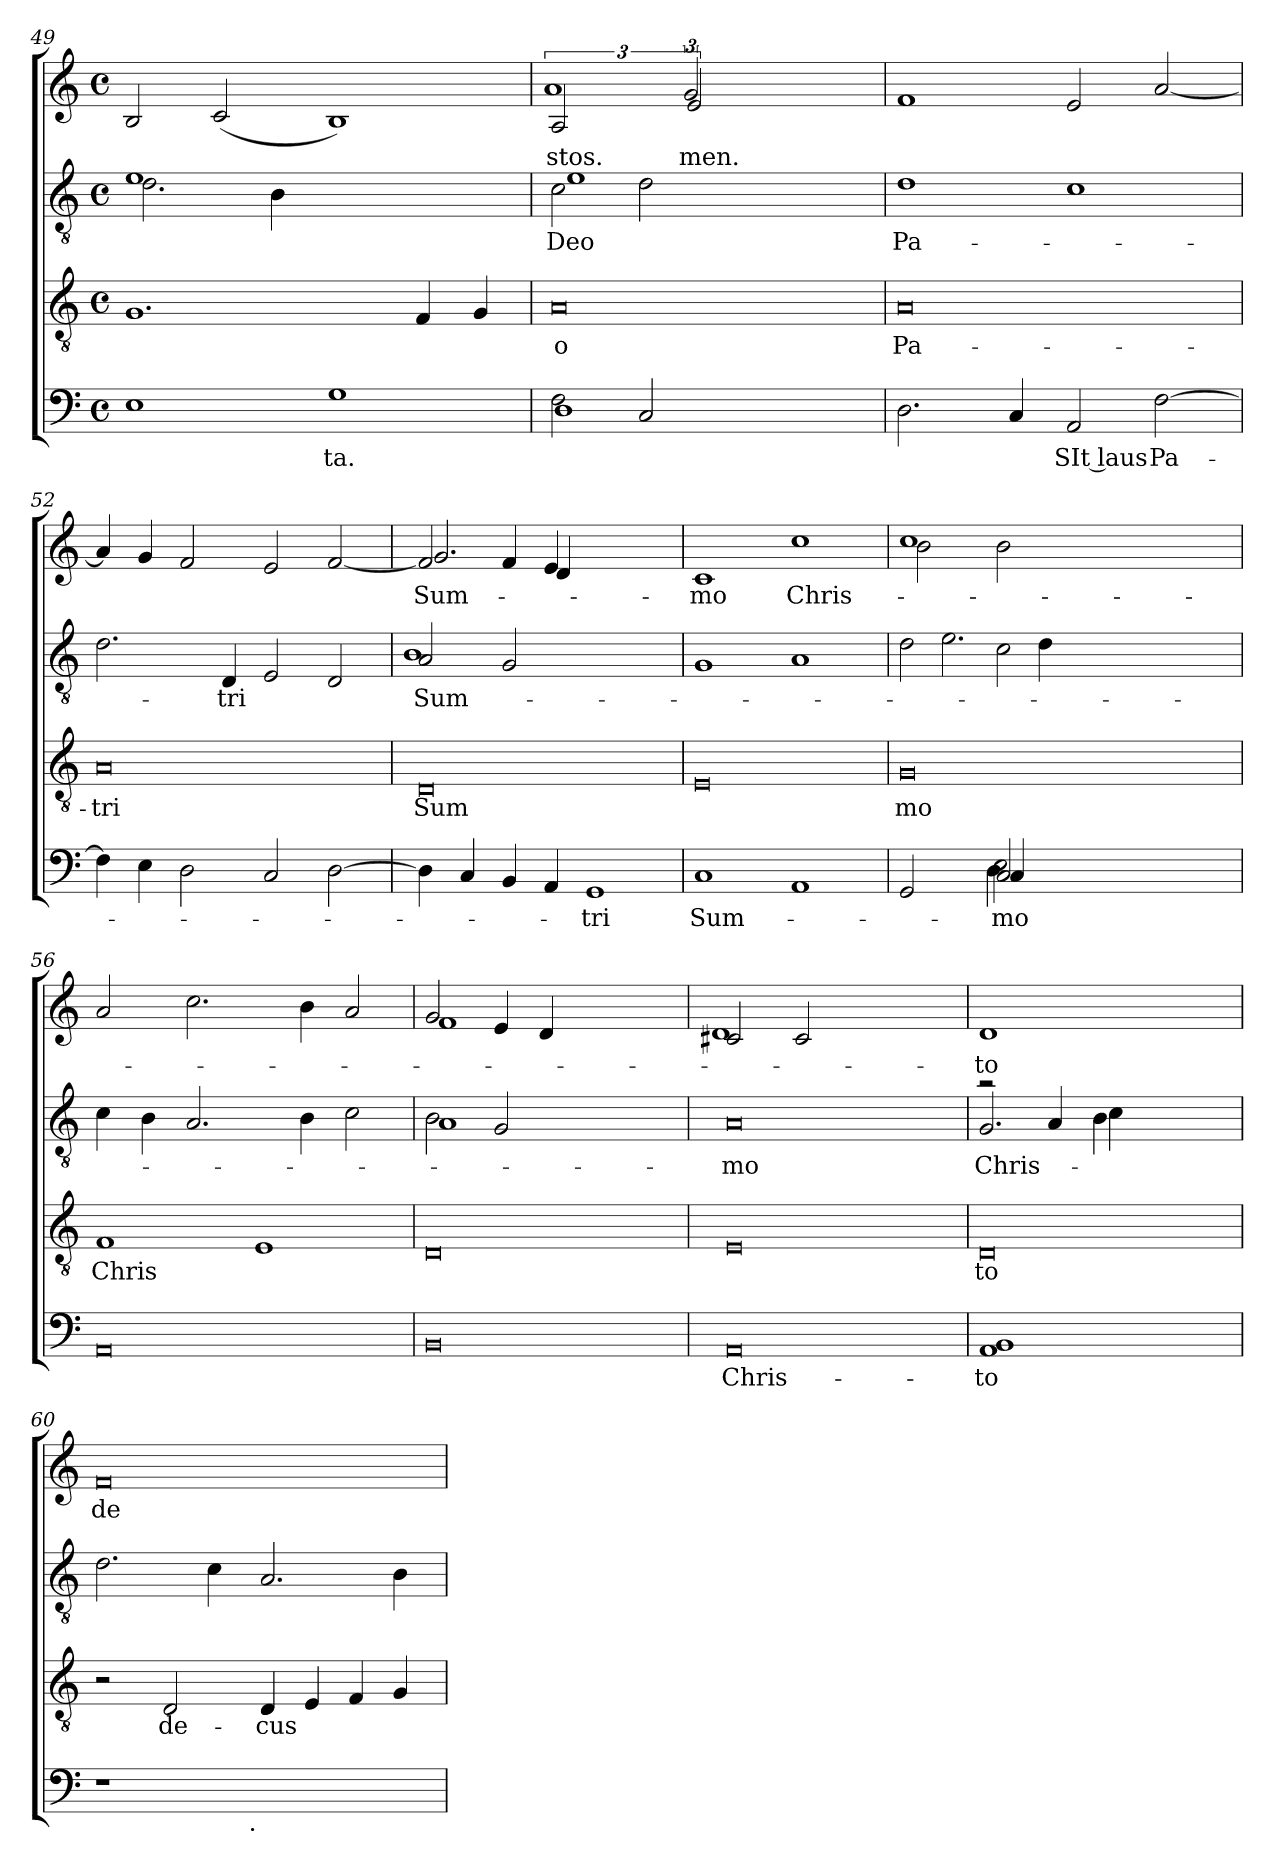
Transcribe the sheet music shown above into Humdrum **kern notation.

**kern	**text	**kern	**text	**kern	**text	**kern	**text
*part4	*part4	*part3	*part3	*part2	*part2	*part1	*part1
*staff4	*staff4	*staff3	*staff3	*staff2	*staff2	*staff1	*staff1
!!LO:LB:g=z
*clefF4	*	*clefGv2	*	*clefGv2	*	*clefG2	*
*k[]	*	*k[]	*	*k[]	*	*k[]	*
*C:	*	*C:	*	*C:	*	*C:	*
*M4/4	*	*M4/4	*	*M4/4	*	*M4/4	*
*met(c)	*	*met(c)	*	*met(c)	*	*met(c)	*
=49	=49	=49	=49	=49	=49	=49	=49
*	*	*	*	*^	*	*	*
1E	.	1.G	.	1e	2.d\	.	2B/	.
.	.	.	.	.	.	.	(2c/	.
.	.	.	.	.	4B\	.	.	.
!	!LO:LY:b	!	!	!	!	!	!	!
1G	ta.	.	.	1ryy	1ryy	.	1B)	.
.	.	4F/	.	.	.	.	.	.
.	.	4G/	.	.	.	.	.	.
=50!	=50!	=50!	=50!	=50!	=50!	=50!	=50!	=50!
*^	*	*	*	*	*	*	*	*
!	!	!	!	!LO:LY:b	!	!	!LO:LY:b	!	!LO:LY:b
*	*	*	*	*	*	*	*	*^	*
2F\	1D	.	0A	-o	2c\	1e	Deo	2A/	3%2a	stos.
2C/	.	.	.	.	2d\	.	.	6ryy	.	.
!	!	!	!	!	!	!	!	!	!	!LO:LY:b
.	.	.	.	.	.	.	.	3g/	3e/	men.
1ryy	1ryy	.	.	.	1ryy	1ryy	.	1ryy	1ryy	.
=51!	=51!	=51!	=51!	=51!	=51!	=51!	=51!	=51!	=51!	=51!
!	!	!	!	!LO:LY:b	!	!	!LO:LY:b	!	!	!
*	*	*	*	*	*v	*v	*	*	*	*
*v	*v	*	*	*	*	*	*v	*v	*
2.D\	.	0A	Pa-	1d	Pa-	1f	.
4C/	.	.	.	.	.	.	.
!	!LO:LY:b	!	!	!	!	!	!
2AA/	SIt laus	.	.	1c	.	2e/	.
!	!LO:LY:b	!	!	!	!	!	!
[>2F\	Pa-	.	.	.	.	[<2a/	.
=52!	=52!	=52!	=52!	=52!	=52!	=52!	=52!
!	!	!	!LO:LY:b	!	!	!	!
4F\]	.	0A	-tri	2.d\	.	4a/]	.
4E\	.	.	.	.	.	4g/	.
2D\	.	.	.	.	.	2f/	.
!	!	!	!	!	!LO:LY:b	!	!
.	.	.	.	4D/	-tri	.	.
2C/	.	.	.	2E/	.	2e/	.
[>2D\	.	.	.	2D/	.	[<2f/	.
=53!	=53!	=53!	=53!	=53!	=53!	=53!	=53!
!	!	!	!LO:LY:b	!	!LO:LY:b	!	!LO:LY:b
*	*	*	*	*^	*	*^	*
4D\]	.	0D	Sum	2A/	1B	Sum-	2f/]	2.g/	Sum-
4C/	.	.	.	.	.	.	.	.	.
4BB/	.	.	.	2G/	.	.	4f/	.	.
4AA/	.	.	.	.	.	.	4e/	4d/	.
!	!LO:LY:b	!	!	!	!	!	!	!	!
1GG	-tri	.	.	1ryy	1ryy	.	1ryy	1ryy	.
=54!	=54!	=54!	=54!	=54!	=54!	=54!	=54!	=54!	=54!
!	!LO:LY:b	!	!	!	!	!	!	!	!LO:LY:b
*	*	*	*	*v	*v	*	*	*	*
*	*	*	*	*	*	*v	*v	*
1C	Sum-	0E	.	1G	.	1c	-mo
!	!	!	!	!	!	!	!LO:LY:b
1AA	.	.	.	1A	.	1cc	Chris-
!!LO:LB:g=z
=55!	=55!	=55!	=55!	=55!	=55!	=55!	=55!
*^	*	*	*	*	*	*	*
*	*^	*	*	*	*	*	*	*
*	*	*^	*	*	*	*	*	*	*
!	!	!	!	!	!	!LO:LY:b	!	!	!	!
*	*	*	*	*	*	*	*^	*	*^	*
*	*	*	*	*	*	*	*	*^	*	*	*	*
*	*	*	*	*	*	*	*	*	*^	*	*	*	*
2GG/	2ryy	2ryy	2ryy	.	0G	mo	4.ryy	2d\	4ryy	2.ryy	.	1cc	2b\	.
.	.	.	.	.	.	.	.	.	2.e\	.	.	.	.	.
.	.	.	.	.	.	.	1ryy	.	.	.	.	.	.	.
!	!	!	!	!LO:LY:b	!	!	!	!	!	!	!	!	!	!
2C/	4C/	4D\	2E\	-mo	.	.	.	2c\	.	.	.	.	2b\	.
.	1ryy	1ryy	.	.	.	.	.	.	.	4d\	.	.	.	.
1ryy	.	.	1ryy	.	.	.	.	1ryy	1ryy	1ryy	.	1ryy	1ryy	.
.	.	.	.	.	.	.	2ryy	.	.	.	.	.	.	.
.	4ryy	4ryy	.	.	.	.	.	.	.	.	.	.	.	.
.	.	.	.	.	.	.	8ryy	.	.	.	.	.	.	.
*	*	*	*	*	*	*	*v	*v	*v	*v	*	*	*	*
*v	*v	*v	*v	*	*	*	*	*	*v	*v	*
=56!	=56!	=56!	=56!	=56!	=56!	=56!	=56!
!	!	!	!LO:LY:b	!	!	!	!
0AA	.	1F	Chris	4c\	.	2a/	.
.	.	.	.	4B\	.	.	.
.	.	.	.	2.A/	.	2.cc\	.
.	.	1E	.	.	.	.	.
.	.	.	.	4B\	.	4b\	.
.	.	.	.	2c\	.	2a/	.
=57!	=57!	=57!	=57!	=57!	=57!	=57!	=57!
*	*	*	*	*^	*	*^	*
0BB	.	0D	.	2B\	1A	.	2g/	1f	.
.	.	.	.	2G/	.	.	4e/	.	.
.	.	.	.	.	.	.	4d/	.	.
.	.	.	.	1ryy	1ryy	.	1ryy	1ryy	.
=58!	=58!	=58!	=58!	=58!	=58!	=58!	=58!	=58!	=58!
!	!LO:LY:b	!	!	!	!	!LO:LY:b	!	!	!
*	*	*	*	*v	*v	*	*	*	*
0AA	Chris-	0E	.	0A	-mo	2c#/	1d	.
.	.	.	.	.	.	2c#/	.	.
.	.	.	.	.	.	1ryy	1ryy	.
=59!	=59!	=59!	=59!	=59!	=59!	=59!	=59!	=59!
!	!LO:LY:b	!	!LO:LY:b	!	!LO:LY:b	!	!	!LO:LY:b
*	*	*	*	*^	*	*v	*v	*
1AA 1BB	-to	0D	to	2ra	2.G/	Chris-	1d	-to
.	.	.	.	4A/	.	.	.	.
.	.	.	.	4B\	4c\	.	.	.
1ryy	.	.	.	1ryy	1ryy	.	1ryy	.
=60!	=60!	=60!	=60!	=60!	=60!	=60!	=60!	=60!
!	!	!	!	!	!	!	!	!LO:LY:b
*^	*	*	*	*v	*v	*	*	*
1r	2ryy	.	2r	.	2.d\	.	0f	de-
!	!	!	!	!LO:LY:b	!	!	!	!
.	4...ryy	.	2D/	de-	.	.	.	.
.	.	.	.	.	4c\	.	.	.
!	!LO:TX:b:t=.	!	!	!	!	!	!	!
.	1ryy	.	.	.	.	.	.	.
!	!	!	!	!LO:LY:b	!	!	!	!
1ryy	.	.	4D/	-cus	2.A/	.	.	.
.	.	.	4E/	.	.	.	.	.
.	.	.	4F/	.	.	.	.	.
.	.	.	4G/	.	4B\	.	.	.
.	32ryy	.	.	.	.	.	.	.
*v	*v	*	*	*	*	*	*	*
=!	=!	=!	=!	=!	=!	=!	=!
*-	*-	*-	*-	*-	*-	*-	*-
